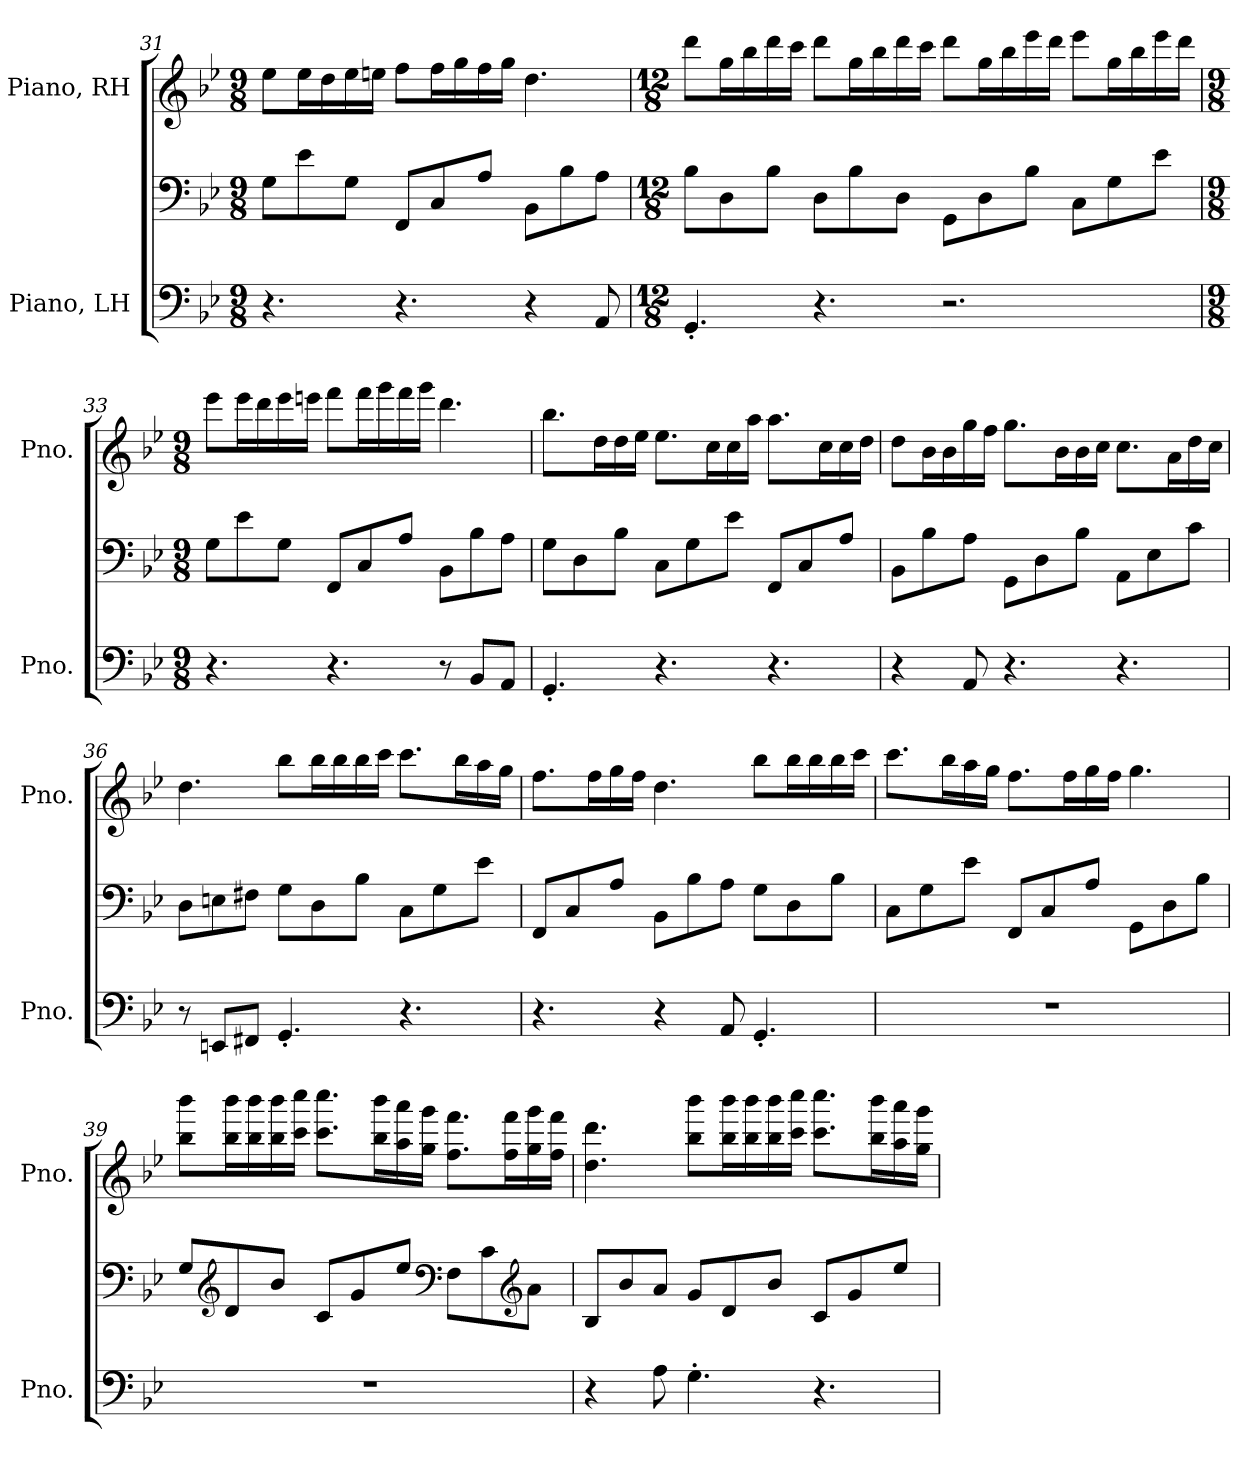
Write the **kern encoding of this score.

**kern	**kern	**kern
*part2	*part2	*part1
*staff3	*staff2	*staff1
*I"Piano, LH	*	*I"Piano, RH
*I'Pno.	*	*I'Pno.
*clefF4	*clefF4	*clefG2
*k[b-e-]	*k[b-e-]	*k[b-e-]
*M9/8	*M9/8	*M9/8
=31	=31	=31
4.r	8G\L	8ee-\L
.	8e-\	16ee-\L
.	.	16dd\
.	8G\J	16ee-\
.	.	16een\JJ
4.r	8FF/L	8ff\L
.	8C/	16ff\L
.	.	16gg\
.	8A/J	16ff\
.	.	16gg\JJ
4r	8BB-\L	4.dd\
.	8B-\	.
8AA/	8A\J	.
!!LO:LB:g=z
=32	=32	=32
*M12/8	*M12/8	*M12/8
4.GG'/	8B-\L	8ddd\L
.	8D\	16gg\L
.	.	16bb-\
.	8B-\J	16ddd\
.	.	16ccc\JJ
4.r	8D\L	8ddd\L
.	8B-\	16gg\L
.	.	16bb-\
.	8D\J	16ddd\
.	.	16ccc\JJ
2.r	8GG\L	8ddd\L
.	8D\	16gg\L
.	.	16bb-\
.	8B-\J	16eee-\
.	.	16ddd\JJ
.	8C\L	8eee-\L
.	8G\	16gg\L
.	.	16bb-\
.	8e-\J	16eee-\
.	.	16ddd\JJ
!!LO:LB:g=z
=33	=33	=33
*M9/8	*M9/8	*M9/8
4.r	8G\L	8eee-\L
.	8e-\	16eee-\L
.	.	16ddd\
.	8G\J	16eee-\
.	.	16eeen\JJ
4.r	8FF/L	8fff\L
.	8C/	16fff\L
.	.	16ggg\
.	8A/J	16fff\
.	.	16ggg\JJ
8r	8BB-\L	4.ddd\
8BB-/L	8B-\	.
8AA/J	8A\J	.
=34	=34	=34
4.GG'/	8G\L	8.bb-\L
.	8D\	.
.	.	16dd\L
.	8B-\J	16dd\
.	.	16ee-\JJ
4.r	8C\L	8.ee-\L
.	8G\	.
.	.	16cc\L
.	8e-\J	16cc\
.	.	16aa\JJ
4.r	8FF/L	8.aa\L
.	8C/	.
.	.	16cc\L
.	8A/J	16cc\
.	.	16dd\JJ
!!LO:PB:g=z
=35	=35	=35
4r	8BB-\L	8dd\L
.	8B-\	16b-\L
.	.	16b-\
8AA/	8A\J	16gg\
.	.	16ff\JJ
4.r	8GG\L	8.gg\L
.	8D\	.
.	.	16b-\L
.	8B-\J	16b-\
.	.	16cc\JJ
4.r	8AA\L	8.cc\L
.	8E-\	.
.	.	16a\L
.	8c\J	16dd\
.	.	16cc\JJ
=36	=36	=36
8r	8D\L	4.dd\
8EEn/L	8En\	.
8FF#X/J	8F#X\J	.
4.GG'/	8G\L	8bb-\L
.	8D\	16bb-\L
.	.	16bb-\
.	8B-\J	16bb-\
.	.	16ccc\JJ
4.r	8C\L	8.ccc\L
.	8G\	.
.	.	16bb-\L
.	8e-\J	16aa\
.	.	16gg\JJ
!!LO:LB:g=z
=37	=37	=37
4.r	8FF/L	8.ff\L
.	8C/	.
.	.	16ff\L
.	8A/J	16gg\
.	.	16ff\JJ
4r	8BB-\L	4.dd\
.	8B-\	.
8AA/	8A\J	.
4.GG'/	8G\L	8bb-\L
.	8D\	16bb-\L
.	.	16bb-\
.	8B-\J	16bb-\
.	.	16ccc\JJ
=38	=38	=38
8%9r	8C\L	8.ccc\L
.	8G\	.
.	.	16bb-\L
.	8e-\J	16aa\
.	.	16gg\JJ
.	8FF/L	8.ff\L
.	8C/	.
.	.	16ff\L
.	8A/J	16gg\
.	.	16ff\JJ
.	8GG\L	4.gg\
.	8D\	.
.	8B-\J	.
!!LO:LB:g=z
=39	=39	=39
8%9r	8G/L	8bb-\ 8bbb-\L
*	*clefG2	*
.	8d/	16bb-\ 16bbb-\L
.	.	16bb-\ 16bbb-\
.	8b-/J	16bb-\ 16bbb-\
.	.	16ccc\ 16cccc\JJ
.	8c/L	8.ccc\ 8.cccc\L
.	8g/	.
.	.	16bb-\ 16bbb-\L
.	8ee-/J	16aa\ 16aaa\
.	.	16gg\ 16ggg\JJ
*	*clefF4	*
.	8F\L	8.ff\ 8.fff\L
.	8c\	.
.	.	16ff\ 16fff\L
*	*clefG2	*
.	8a\J	16gg\ 16ggg\
.	.	16ff\ 16fff\JJ
=40	=40	=40
4r	8B-/L	4.dd\ 4.ddd\
.	8b-/	.
8A\	8a/J	.
4.G'\	8g/L	8bb-\ 8bbb-\L
.	8d/	16bb-\ 16bbb-\L
.	.	16bb-\ 16bbb-\
.	8b-/J	16bb-\ 16bbb-\
.	.	16ccc\ 16cccc\JJ
4.r	8c/L	8.ccc\ 8.cccc\L
.	8g/	.
.	.	16bb-\ 16bbb-\L
.	8ee-/J	16aa\ 16aaa\
.	.	16gg\ 16ggg\JJ
=	=	=
*-	*-	*-
